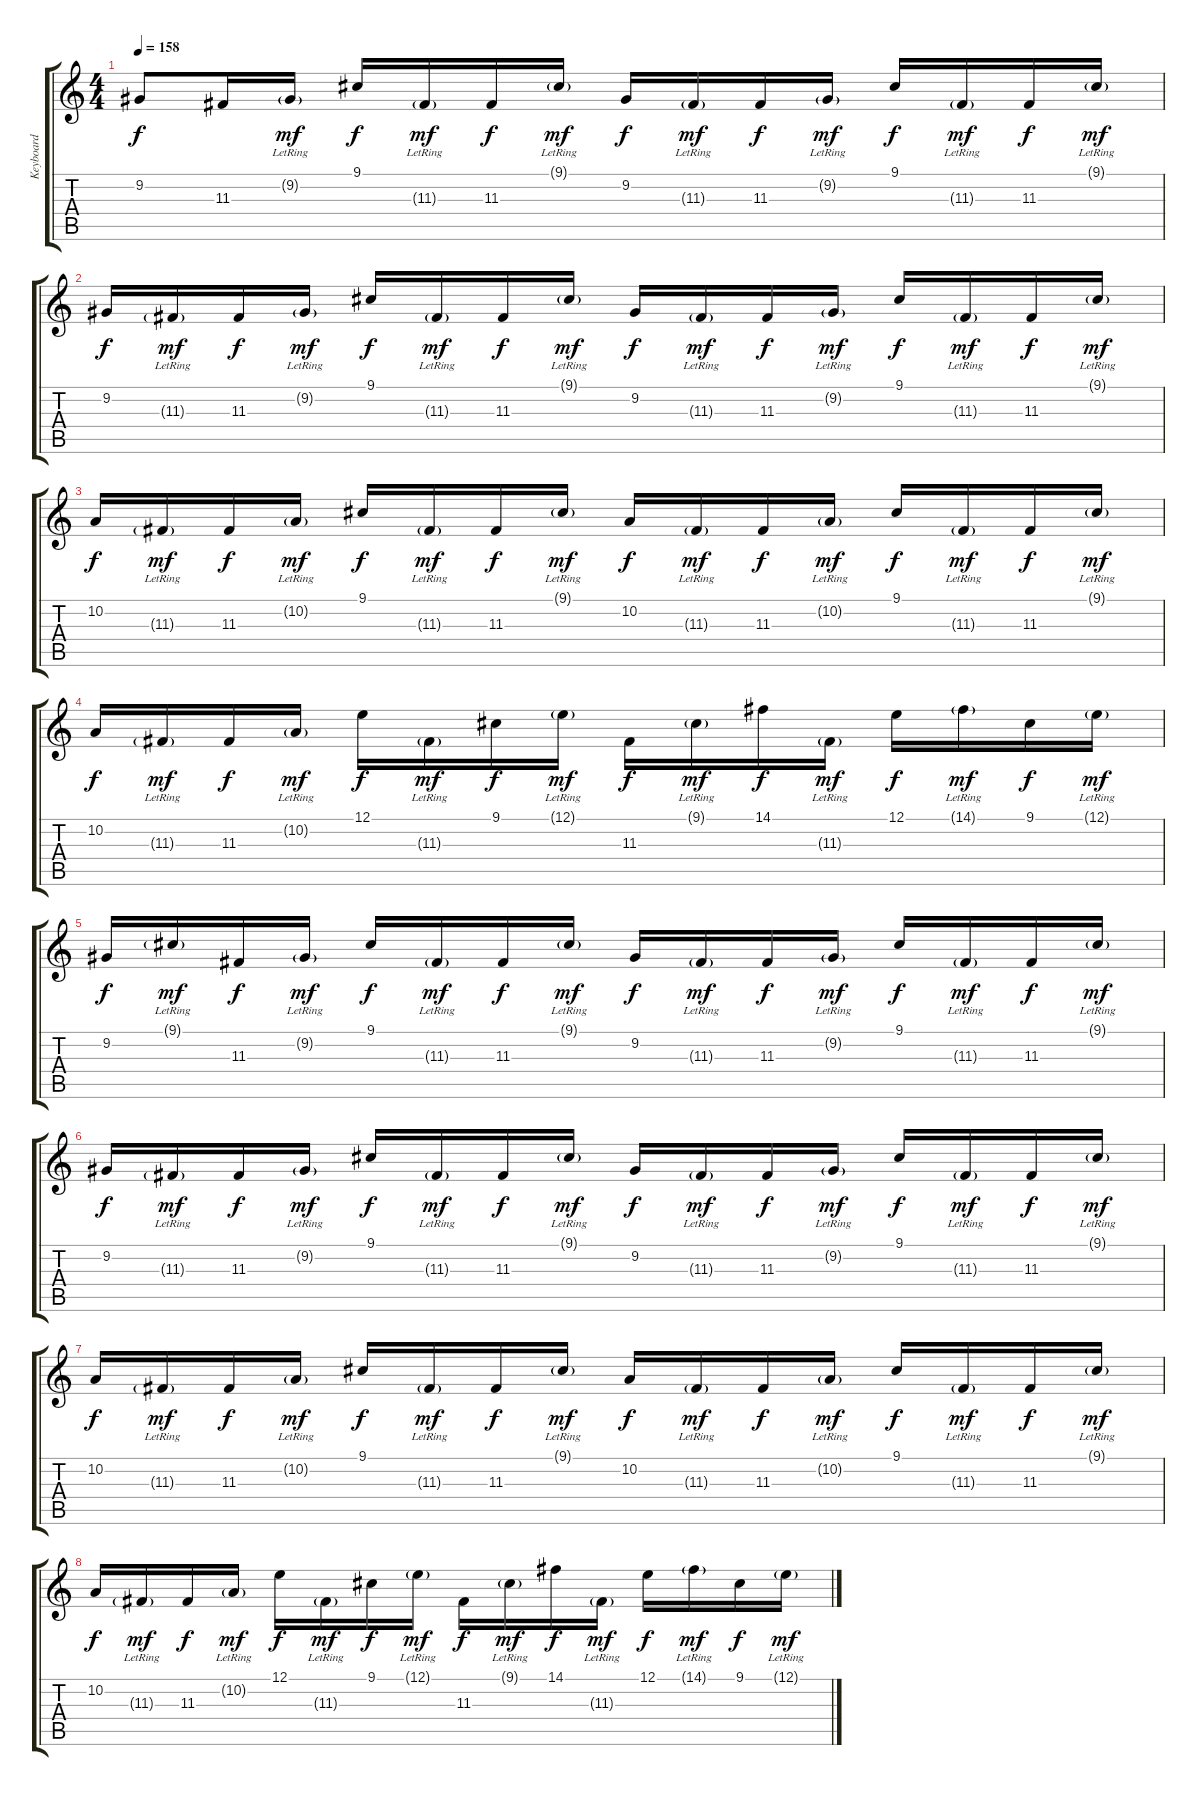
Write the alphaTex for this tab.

\track ("Keyboard" "Keyboard") {instrument fx5brightness}
\staff {score tabs}
\tuning (E4 B3 G3 D3 A2 E2) {hide}
\ts (4 4)
\tempo 158
\clef g2
\ks c
9.2.8{dy f instrument fx5brightness} 11.3.16 9.2{g lr}.16{dy mf} 9.1.16{dy f} 11.3{g lr}.16{dy mf} 11.3.16{dy f} 9.1{g lr}.16{dy mf} 9.2.16{dy f} 11.3{g lr}.16{dy mf} 11.3.16{dy f} 9.2{g lr}.16{dy mf} 9.1.16{dy f} 11.3{g lr}.16{dy mf} 11.3.16{dy f} 9.1{g lr}.16{dy mf} |
9.2.16{dy f} 11.3{g lr}.16{dy mf} 11.3.16{dy f} 9.2{g lr}.16{dy mf} 9.1.16{dy f} 11.3{g lr}.16{dy mf} 11.3.16{dy f} 9.1{g lr}.16{dy mf} 9.2.16{dy f} 11.3{g lr}.16{dy mf} 11.3.16{dy f} 9.2{g lr}.16{dy mf} 9.1.16{dy f} 11.3{g lr}.16{dy mf} 11.3.16{dy f} 9.1{g lr}.16{dy mf} |
10.2.16{dy f} 11.3{g lr}.16{dy mf} 11.3.16{dy f} 10.2{g lr}.16{dy mf} 9.1.16{dy f} 11.3{g lr}.16{dy mf} 11.3.16{dy f} 9.1{g lr}.16{dy mf} 10.2.16{dy f} 11.3{g lr}.16{dy mf} 11.3.16{dy f} 10.2{g lr}.16{dy mf} 9.1.16{dy f} 11.3{g lr}.16{dy mf} 11.3.16{dy f} 9.1{g lr}.16{dy mf} |
10.2.16{dy f} 11.3{g lr}.16{dy mf} 11.3.16{dy f} 10.2{g lr}.16{dy mf} 12.1.16{dy f} 11.3{g lr}.16{dy mf} 9.1.16{dy f} 12.1{g lr}.16{dy mf} 11.3.16{dy f} 9.1{g lr}.16{dy mf} 14.1.16{dy f} 11.3{g lr}.16{dy mf} 12.1.16{dy f} 14.1{g lr}.16{dy mf} 9.1.16{dy f} 12.1{g lr}.16{dy mf} |
9.2.16{dy f} 9.1{g lr}.16{dy mf} 11.3.16{dy f} 9.2{g lr}.16{dy mf} 9.1.16{dy f} 11.3{g lr}.16{dy mf} 11.3.16{dy f} 9.1{g lr}.16{dy mf} 9.2.16{dy f} 11.3{g lr}.16{dy mf} 11.3.16{dy f} 9.2{g lr}.16{dy mf} 9.1.16{dy f} 11.3{g lr}.16{dy mf} 11.3.16{dy f} 9.1{g lr}.16{dy mf} |
9.2.16{dy f} 11.3{g lr}.16{dy mf} 11.3.16{dy f} 9.2{g lr}.16{dy mf} 9.1.16{dy f} 11.3{g lr}.16{dy mf} 11.3.16{dy f} 9.1{g lr}.16{dy mf} 9.2.16{dy f} 11.3{g lr}.16{dy mf} 11.3.16{dy f} 9.2{g lr}.16{dy mf} 9.1.16{dy f} 11.3{g lr}.16{dy mf} 11.3.16{dy f} 9.1{g lr}.16{dy mf} |
10.2.16{dy f} 11.3{g lr}.16{dy mf} 11.3.16{dy f} 10.2{g lr}.16{dy mf} 9.1.16{dy f} 11.3{g lr}.16{dy mf} 11.3.16{dy f} 9.1{g lr}.16{dy mf} 10.2.16{dy f} 11.3{g lr}.16{dy mf} 11.3.16{dy f} 10.2{g lr}.16{dy mf} 9.1.16{dy f} 11.3{g lr}.16{dy mf} 11.3.16{dy f} 9.1{g lr}.16{dy mf} |
\section ("" "")
10.2.16{dy f} 11.3{g lr}.16{dy mf} 11.3.16{dy f} 10.2{g lr}.16{dy mf} 12.1.16{dy f} 11.3{g lr}.16{dy mf} 9.1.16{dy f} 12.1{g lr}.16{dy mf} 11.3.16{dy f} 9.1{g lr}.16{dy mf} 14.1.16{dy f} 11.3{g lr}.16{dy mf} 12.1.16{dy f} 14.1{g lr}.16{dy mf} 9.1.16{dy f} 12.1{g lr}.16{dy mf}
